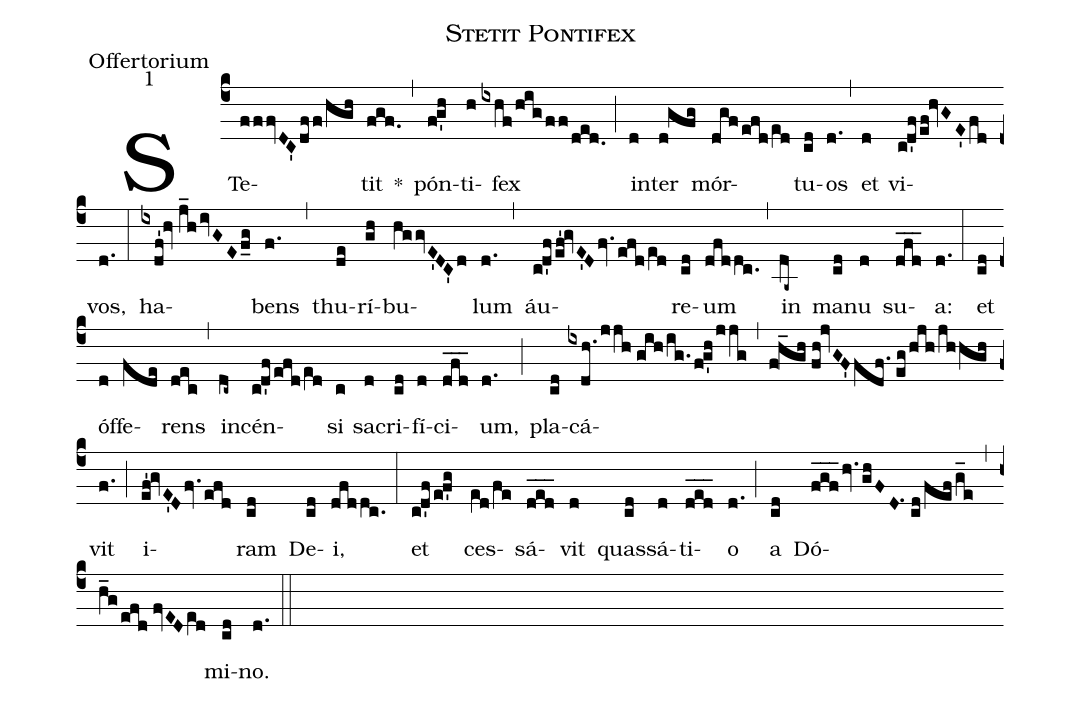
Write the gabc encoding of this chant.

name: Stetit Pontifex;
office-part: Offertorium;
mode: 1;
%%
(c4) STe(fffvDC'dff/hgh)tit(fgf.) *(,) pón(fg'h)ti(h)fex(ixhf/higff/ded.) (;) in(d)ter(d!gfg) mór(dgfefd/e[ll:1]d)tu(cd)os(d.) (,) et(d) vi(cd'f/ef!hvGE'fd)vos,(d.) (:)
ha(ixdf'!hv//j_hivGEf_g)bens(f.) (,) thu(de)rí(gh)bu(hggvE'DC'd)lum(d.) (,) áu(cd'f/ef'!gvE'Dfv.efd/e[ll:1]d)re(cd)um(dfddc.) (,) in(da~) ma(cd)nu(d) su(dfd___)a:(d.) (:)
et(cd) óf(d)fe(fde)rens(dec) (,) in(dc~)cén(cd'f/efd/e[ll:1]d)si(c) sa(d)cri(cd)fí(d)ci(dfd___)um,(d.) (;) pla(cd)cá(ixdh./jjh//gih/ig.fg'h/jjg)(,)(f!h_gh//fh!jvGF'fdf.//eg/hjh/jhhgh)vit(f.) (;) i(ef'!gvE'Dfv.efd)ram(cd) De(cd)i,(dfddc.) (:)
et(cd'f/ef'g) ces(e[ll:1]d/fe)sá(d_e_d_)vit(d) quas(cd)sá(d)ti(d_e_d_)o(d.) (;) a(cd) Dó(f_g_f_hv.ghFD.1//cd/fefg_e)(,)(h_gefd//fvEDe[ll:1]d)mi(cd)no.(d.) (::)
